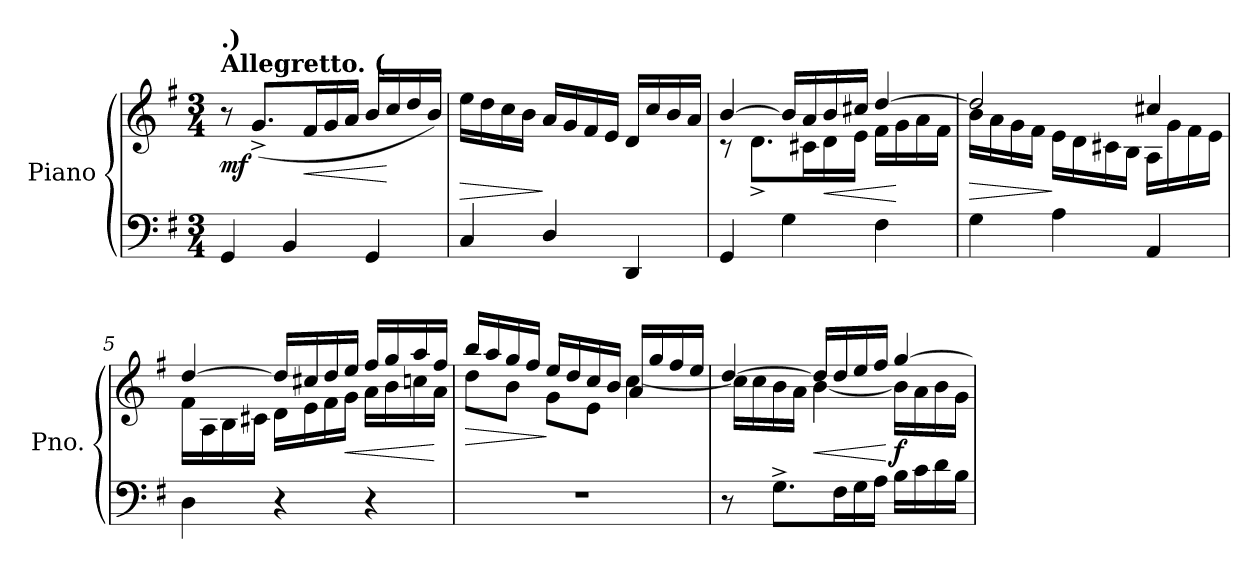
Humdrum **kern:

**kern	**kern	**dynam
*part1	*part1	*part1
*staff2	*staff1	*staff1/2
*I"Piano	*	*
*I'Pno.	*	*
*clefF4	*clefG2	*
*k[f#]	*k[f#]	*
*M3/4	*M3/4	*
*MM100	*MM100	*
=1	=1	=1
!	!LO:TX:a:B:t=Allegretto.  (	!
!	!LO:TX:a:B:t=.)	!
!	!	!LO:DY:b
4GG/	8r	mf
.	(>8.g^/L	.
4BB/	.	.
!	!	!LO:HP:b
.	16f#/L	<
.	16g/	.
.	16a/JJ	.
4GG/	16b/LL	.
.	16cc/	[
.	16dd/	.
.	16b/JJ)	.
=2	=2	=2
!	!	!LO:HP:b
4C/	16ee\LL	>
.	16dd\	.
.	16cc\	.
.	16b\JJ	.
4D/	16a/LL	]
.	16g/	.
.	16f#/	.
.	16e/JJ	.
4DD/	16d/LL	.
.	16cc/	.
.	16b/	.
.	16a/JJ	.
=3	=3	=3
*	*^	*
4GG/	[4b/	8r	.
.	.	8.d^\L	.
4G\	16b/LL]	.	.
.	16a/	16c#X\L	.
!	!	!	!LO:HP:b
.	16b/	16d\	<
.	16cc#X/JJ	16e\JJ	.
4F#\	[4dd/	16f#\LL	.
.	.	16g\	[
.	.	16a\	.
.	.	16f#\JJ	.
!!LO:LB:g=z	!!
=4	=4	=4	=4
!	!	!	!LO:HP:b
4G\	2dd/]	16b\LL	>
.	.	16a\	.
.	.	16g\	.
.	.	16f#\JJ	.
4A\	.	16e\LL	]
.	.	16d\	.
.	.	16c#X\	.
.	.	16B\JJ	.
4AA/	4cc#X/	16A\LL	.
.	.	16g\	.
.	.	16f#\	.
.	.	16e\JJ	.
=5	=5	=5	=5
4D\	[4dd/	16f#\LL	.
.	.	16A\	.
.	.	16B\	.
.	.	16c#X\JJ	.
4r	16dd/LL]	16d\LL	.
.	16cc#X/	16e\	.
.	16dd/	16f#\	.
!	!	!	!LO:HP:b
.	16ee/JJ	16g\JJ	<
4r	16ff#/LL	16a\LL	.
.	16gg/	16b\	.
.	16aa/	16ccn\	.
.	16ff#/JJ	16a\JJ	[
=6	=6	=6	=6
!	!	!	!LO:HP:b
2.r	16bb/LL	8dd\L	>
.	16aa/	.	.
.	16gg/	8b\J	.
.	16ff#/JJ	.	.
.	16ee/LL	8g\L	]
.	16dd/	.	.
.	16cc/	8e\J	.
.	16b/JJ	.	.
.	16a/LL	[4cc\	.
.	16gg/	.	.
.	16ff#/	.	.
.	16ee/JJ	.	.
!!LO:LB:g=z	!!
=7	=7	=7	=7
8r	[4dd/	16cc\LL]	.
.	.	16cc\	.
8.G^\L	.	16b\	.
.	.	16a\JJ	.
!	!	!	!LO:HP:b
.	16dd/LL]	[4b\	<
16F#\L	16dd/	.	.
16G\	16ee/	.	.
16A\JJ	16ff#/JJ	.	.
!	!	!	!LO:DY:n=1:b
16B\LL	[4gg/	16b\LL]	[ f
16c\	.	16a\	.
16d\	.	16b\	.
16B\JJ	.	16g\JJ	.
*	*v	*v	*
=	=	=
*-	*-	*-
